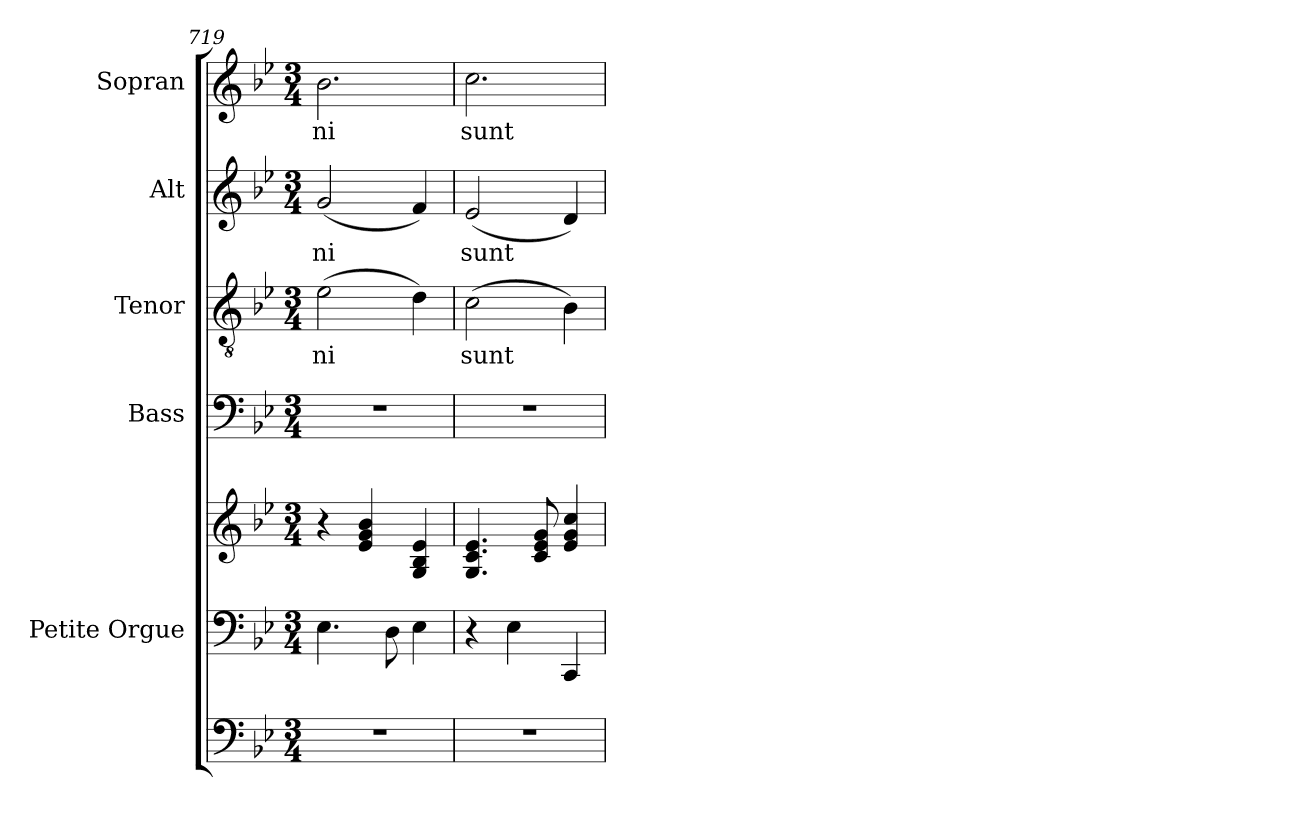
**kern	**kern	**kern	**kern	**kern	**text	**kern	**text	**kern	**text
*part6	*part5	*part5	*part4	*part3	*part3	*part2	*part2	*part1	*part1
*staff7	*staff6	*staff5	*staff4	*staff3	*staff3	*staff2	*staff2	*staff1	*staff1
*	*I"Petite Orgue	*	*I"Bass	*I"Tenor	*	*I"Alt	*	*I"Sopran	*
*	*I'Org. 1	*	*I'B.	*I'T.	*	*I'A.	*	*I'S.	*
*clefF4	*clefF4	*clefG2	*clefF4	*clefGv2	*	*clefG2	*	*clefG2	*
*k[b-e-]	*k[b-e-]	*k[b-e-]	*k[b-e-]	*k[b-e-]	*	*k[b-e-]	*	*k[b-e-]	*
*B-:	*B-:	*B-:	*B-:	*B-:	*	*B-:	*	*B-:	*
*M3/4	*M3/4	*M3/4	*M3/4	*M3/4	*	*M3/4	*	*M3/4	*
=719	=719	=719	=719	=719	=719	=719	=719	=719	=719
!	!	!	!	!	!LO:LY:b	!	!LO:LY:b	!	!LO:LY:b
2.r	4.E-\	4r	2.r	(>2e-\	-ni	(<2g/	-ni	2.b-\	-ni
.	.	4e-/ 4g/ 4b-/	.	.	.	.	.	.	.
.	8D\	.	.	.	.	.	.	.	.
.	4E-\	4G/ 4B-/ 4e-/	.	4d\)	.	4f/)	.	.	.
!!LO:PB:g=z
=720	=720	=720	=720	=720	=720	=720	=720	=720	=720
!	!	!	!	!	!LO:LY:b	!	!LO:LY:b	!	!LO:LY:b
2.r	4r	4.G/ 4.c/ 4.e-/	2.r	(>2c\	sunt	(<2e-/	sunt	2.cc\	sunt
.	4E-\	.	.	.	.	.	.	.	.
.	.	8c/ 8e-/ 8g/	.	.	.	.	.	.	.
.	4CC/	4e-/ 4g/ 4cc/	.	4B-\)	.	4d/)	.	.	.
=	=	=	=	=	=	=	=	=	=
*-	*-	*-	*-	*-	*-	*-	*-	*-	*-
